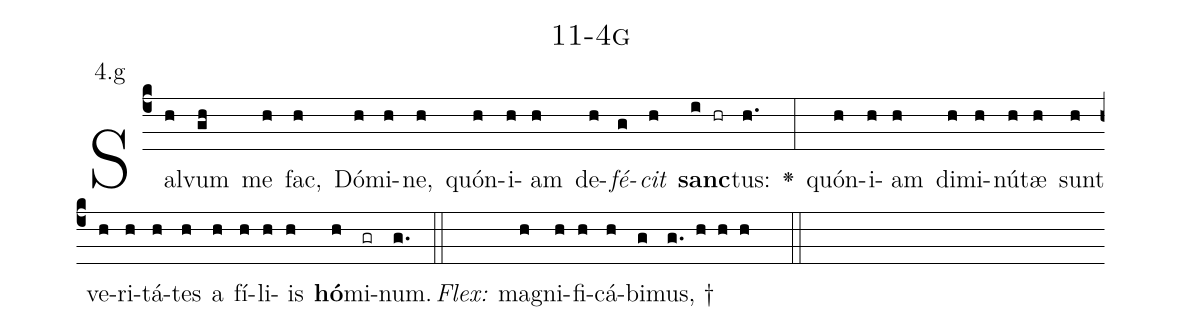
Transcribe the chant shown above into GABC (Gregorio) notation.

name: 11-4g;
annotation: 4.g;
%%
(c4)Sal(h)vum(gh) me(h) fac,(h) Dó(h)mi(h)ne,(h) quón(h)i(h)am(h) de(h)<i>fé</i>(g)<i>cit</i>(h) <b>sanc</b>(i hr)tus:(h.) <v>\greheightstar</v>(:) quón(h)i(h)am(h) di(h)mi(h)nú(h)tæ(h) sunt(h) ve(h)ri(h)tá(h)tes(h) a(h) fí(h)li(h)is(h) <b>hó</b>(h)mi(gr)num.(g.) (::)
<i>Flex:</i>()  ma(h)gni(h)fi(h)cá(h)bi(g)mus, †(g. h h h  ::)

%E(h) u(h) o(h) u(h) a(h) e.(g.) (::)
